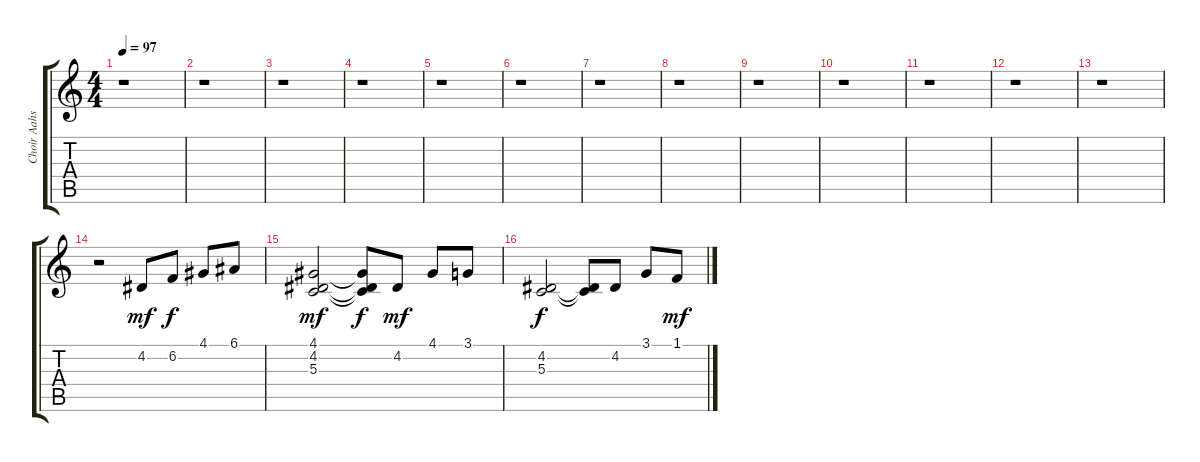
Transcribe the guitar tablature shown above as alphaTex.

\track ("Choir Aahs" "Choir Aahs") {instrument choiraahs}
\staff {score tabs}
\tuning (E4 B3 G3 D3 A2 E2) {hide}
\ts (4 4)
\tempo 97
\clef g2
\ks c
r.1{dy f} |
r.1 |
r.1 |
r.1 |
r.1 |
r.1 |
r.1 |
r.1 |
r.1 |
r.1 |
r.1 |
r.1 |
r.1 |
r.2 4.2.8{dy mf} 6.2.8{dy f} 4.1.8 6.1.8 |
(4.1 4.2 5.3).2{dy mf} (4.1{t} 4.2{t} 5.3{t}).8{dy f} 4.2.8{dy mf} 4.1.8 3.1.8 |
(4.2 5.3).2{dy f} (4.2{t} 5.3{t}).8 4.2.8 3.1.8 1.1.8{dy mf}
